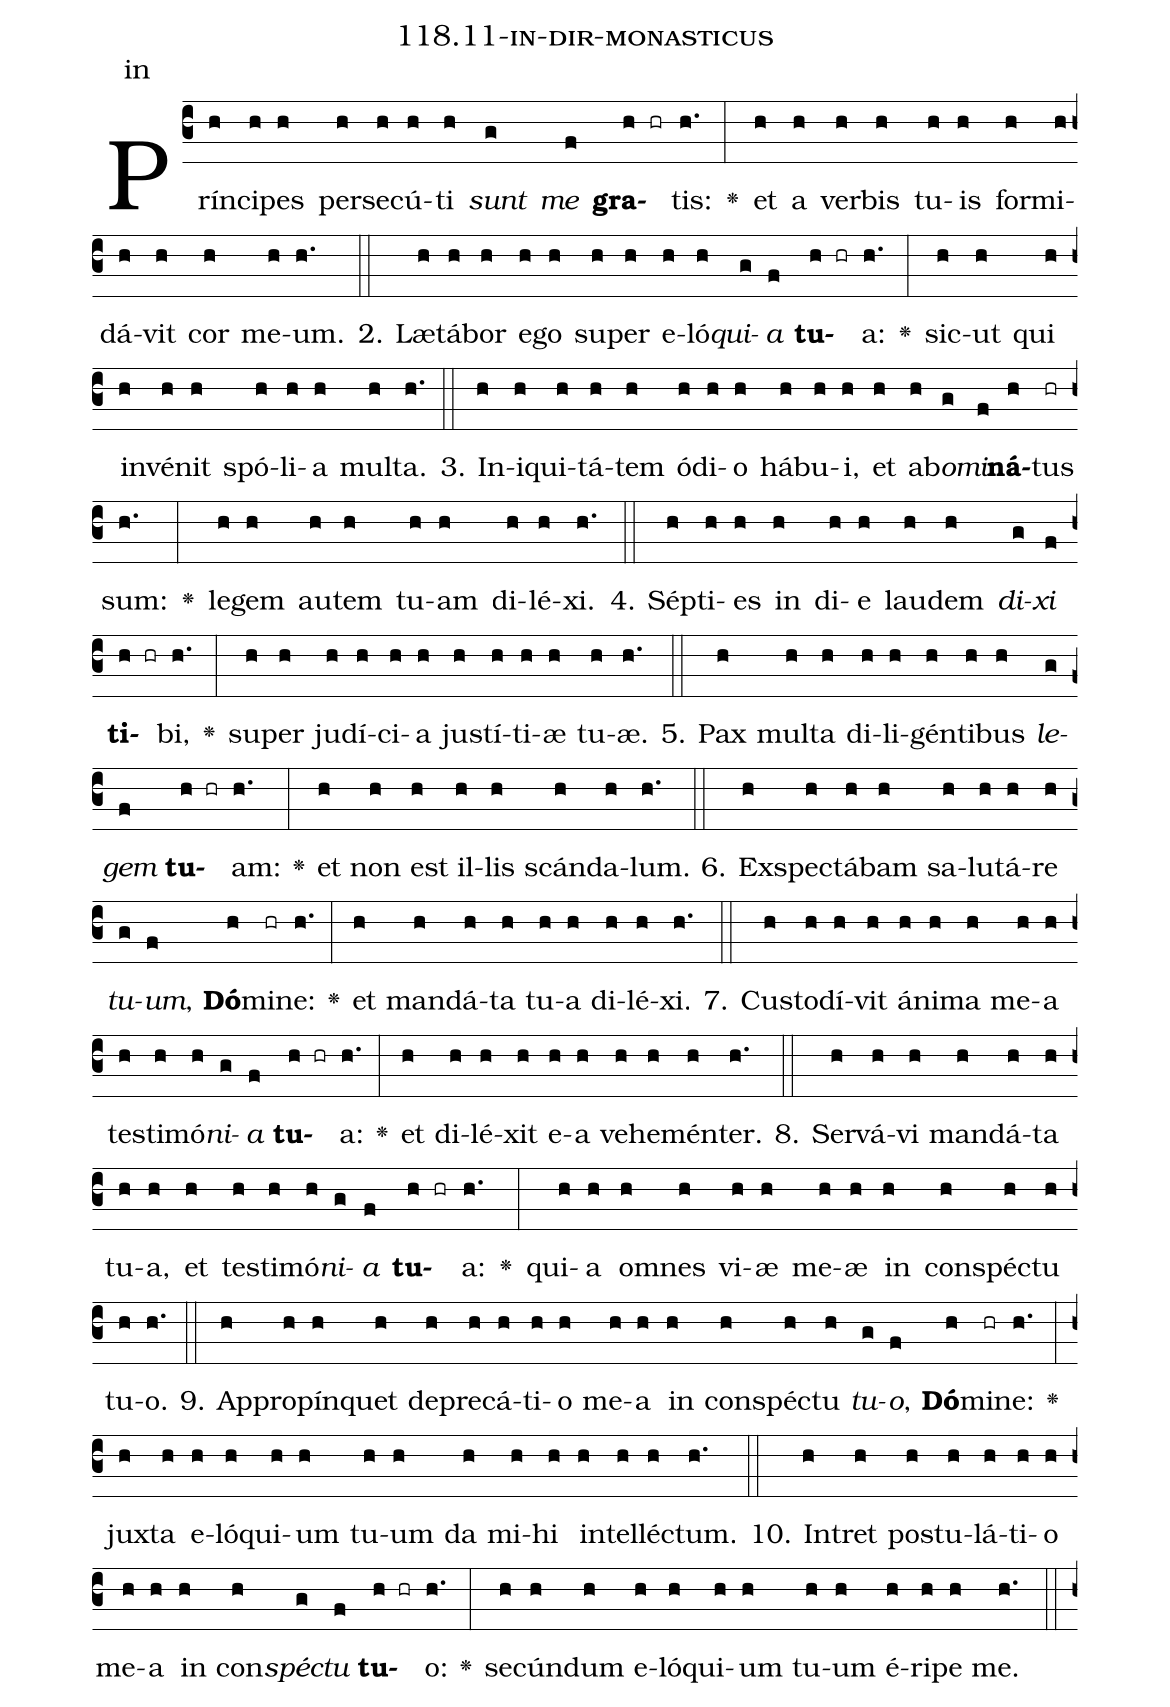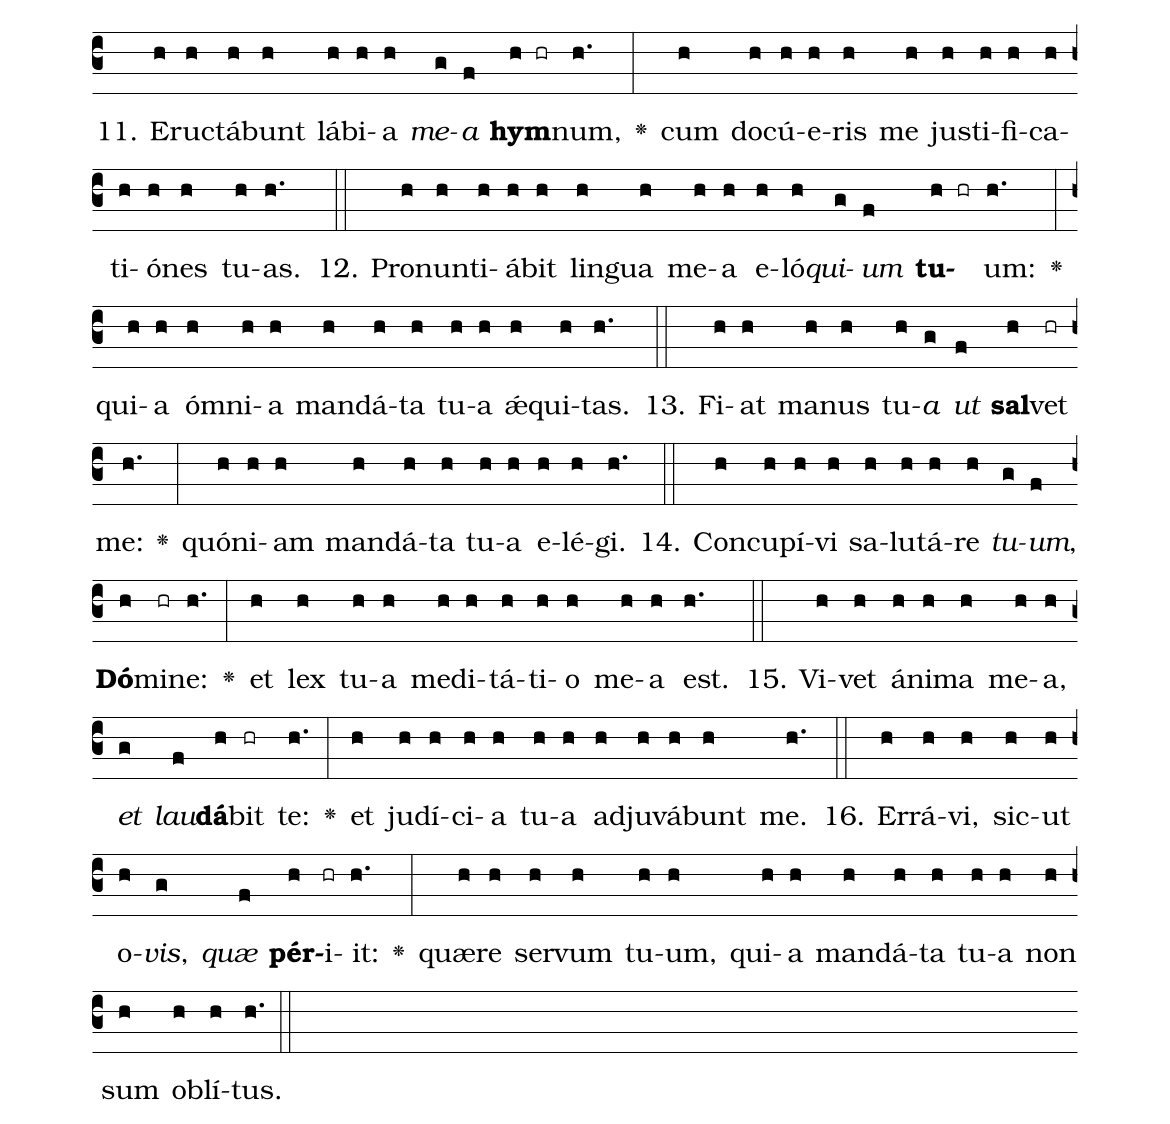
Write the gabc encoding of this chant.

name: 118.11-in-dir-monasticus;
annotation: in;
%%
(c3)Prín(h)ci(h)pes(h) per(h)se(h)cú(h)ti(h) <i>sunt</i>(g) <i>me</i>(f) <b>gra</b>(h hr)tis:(h.) <v>\greheightstar</v>(:) et(h) a(h) ver(h)bis(h) tu(h)is(h) for(h)mi(h)dá(h)vit(h) cor(h) me(h)um.(h.) (::)
2. Læ(h)tá(h)bor(h) e(h)go(h) su(h)per(h) e(h)ló(h)<i>qui</i>(g)<i>a</i>(f) <b>tu</b>(h hr)a:(h.) <v>\greheightstar</v>(:) sic(h)ut(h) qui(h) in(h)vé(h)nit(h) spó(h)li(h)a(h) mul(h)ta.(h.) (::)
3. In(h)i(h)qui(h)tá(h)tem(h) ó(h)di(h)o(h) há(h)bu(h)i,(h) et(h) ab(h)<i>o</i>(g)<i>mi</i>(f)<b>ná</b>(h)tus(hr) sum:(h.) <v>\greheightstar</v>(:) le(h)gem(h) au(h)tem(h) tu(h)am(h) di(h)lé(h)xi.(h.) (::)
4. Sép(h)ti(h)es(h) in(h) di(h)e(h) lau(h)dem(h) <i>di</i>(g)<i>xi</i>(f) <b>ti</b>(h hr)bi,(h.) <v>\greheightstar</v>(:) su(h)per(h) ju(h)dí(h)ci(h)a(h) jus(h)tí(h)ti(h)æ(h) tu(h)æ.(h.) (::)
5. Pax(h) mul(h)ta(h) di(h)li(h)gén(h)ti(h)bus(h) <i>le</i>(g)<i>gem</i>(f) <b>tu</b>(h hr)am:(h.) <v>\greheightstar</v>(:) et(h) non(h) est(h) il(h)lis(h) scán(h)da(h)lum.(h.) (::)
6. Ex(h)spec(h)tá(h)bam(h) sa(h)lu(h)tá(h)re(h) <i>tu</i>(g)<i>um</i>,(f) <b>Dó</b>(h)mi(hr)ne:(h.) <v>\greheightstar</v>(:) et(h) man(h)dá(h)ta(h) tu(h)a(h) di(h)lé(h)xi.(h.) (::)
7. Cus(h)to(h)dí(h)vit(h) á(h)ni(h)ma(h) me(h)a(h) tes(h)ti(h)mó(h)<i>ni</i>(g)<i>a</i>(f) <b>tu</b>(h hr)a:(h.) <v>\greheightstar</v>(:) et(h) di(h)lé(h)xit(h) e(h)a(h) ve(h)he(h)mén(h)ter.(h.) (::)
8. Ser(h)vá(h)vi(h) man(h)dá(h)ta(h) tu(h)a,(h) et(h) tes(h)ti(h)mó(h)<i>ni</i>(g)<i>a</i>(f) <b>tu</b>(h hr)a:(h.) <v>\greheightstar</v>(:) qui(h)a(h) om(h)nes(h) vi(h)æ(h) me(h)æ(h) in(h) con(h)spéc(h)tu(h) tu(h)o.(h.) (::)
9. Ap(h)pro(h)pín(h)quet(h) de(h)pre(h)cá(h)ti(h)o(h) me(h)a(h) in(h) con(h)spéc(h)tu(h) <i>tu</i>(g)<i>o</i>,(f) <b>Dó</b>(h)mi(hr)ne:(h.) <v>\greheightstar</v>(:) jux(h)ta(h) e(h)ló(h)qui(h)um(h) tu(h)um(h) da(h) mi(h)hi(h) in(h)tel(h)léc(h)tum.(h.) (::)
10. In(h)tret(h) pos(h)tu(h)lá(h)ti(h)o(h) me(h)a(h) in(h) con(h)<i>spéc</i>(g)<i>tu</i>(f) <b>tu</b>(h hr)o:(h.) <v>\greheightstar</v>(:) se(h)cún(h)dum(h) e(h)ló(h)qui(h)um(h) tu(h)um(h) é(h)ri(h)pe(h) me.(h.) (::)
11. E(h)ruc(h)tá(h)bunt(h) lá(h)bi(h)a(h) <i>me</i>(g)<i>a</i>(f) <b>hym</b>(h hr)num,(h.) <v>\greheightstar</v>(:) cum(h) do(h)cú(h)e(h)ris(h) me(h) jus(h)ti(h)fi(h)ca(h)ti(h)ó(h)nes(h) tu(h)as.(h.) (::)
12. Pro(h)nun(h)ti(h)á(h)bit(h) lin(h)gua(h) me(h)a(h) e(h)ló(h)<i>qui</i>(g)<i>um</i>(f) <b>tu</b>(h hr)um:(h.) <v>\greheightstar</v>(:) qui(h)a(h) óm(h)ni(h)a(h) man(h)dá(h)ta(h) tu(h)a(h) ǽ(h)qui(h)tas.(h.) (::)
13. Fi(h)at(h) ma(h)nus(h) tu(h)<i>a</i>(g) <i>ut</i>(f) <b>sal</b>(h)vet(hr) me:(h.) <v>\greheightstar</v>(:) quón(h)i(h)am(h) man(h)dá(h)ta(h) tu(h)a(h) e(h)lé(h)gi.(h.) (::)
14. Con(h)cu(h)pí(h)vi(h) sa(h)lu(h)tá(h)re(h) <i>tu</i>(g)<i>um</i>,(f) <b>Dó</b>(h)mi(hr)ne:(h.) <v>\greheightstar</v>(:) et(h) lex(h) tu(h)a(h) me(h)di(h)tá(h)ti(h)o(h) me(h)a(h) est.(h.) (::)
15. Vi(h)vet(h) á(h)ni(h)ma(h) me(h)a,(h) <i>et</i>(g) <i>lau</i>(f)<b>dá</b>(h)bit(hr) te:(h.) <v>\greheightstar</v>(:) et(h) ju(h)dí(h)ci(h)a(h) tu(h)a(h) ad(h)ju(h)vá(h)bunt(h) me.(h.) (::)
16. Er(h)rá(h)vi,(h) sic(h)ut(h) o(h)<i>vis</i>,(g) <i>quæ</i>(f) <b>pér</b>(h)i(hr)it:(h.) <v>\greheightstar</v>(:) quæ(h)re(h) ser(h)vum(h) tu(h)um,(h) qui(h)a(h) man(h)dá(h)ta(h) tu(h)a(h) non(h) sum(h) ob(h)lí(h)tus.(h.) (::)
